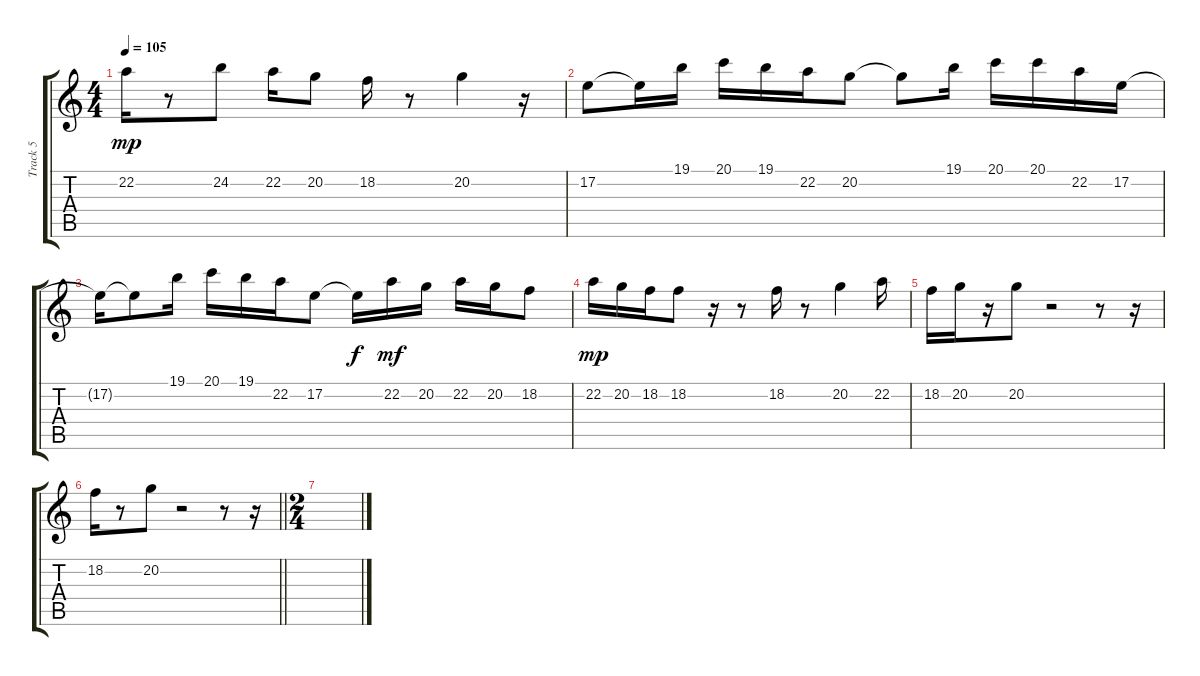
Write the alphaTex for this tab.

\track ("Track 5" "Track 5") {instrument panflute}
\staff {score tabs}
\tuning (E4 B3 G3 D3 A2 E2) {hide}
\ts (4 4)
\tempo 105
\clef g2
\ks c
22.2.16{dy mp} r.8 24.2.8 22.2.16 20.2.8 18.2.16 r.8 20.2.4 r.16 |
17.2.8 17.2{t}.16 19.1.16 20.1.16 19.1.16 22.2.16 20.2.8 20.2{t}.8 19.1.16 20.1.16 20.1.16 22.2.16 17.2.16 |
17.2{t}.16 17.2{t}.8 19.1.16 20.1.16 19.1.16 22.2.16 17.2.8 17.2{t}.16{dy f} 22.2.16{dy mf} 20.2.16 22.2.16 20.2.16 18.2.8 |
22.2.16{dy mp} 20.2.16 18.2.16 18.2.8 r.16 r.8 18.2.16 r.8 20.2.4 22.2.16 |
18.2.16 20.2.16 r.16 20.2.8 r.2 r.8 r.16 |
\barLineRight lightlight
18.2.16 r.8 20.2.8 r.2 r.8 r.16 |
\ts (2 4)
